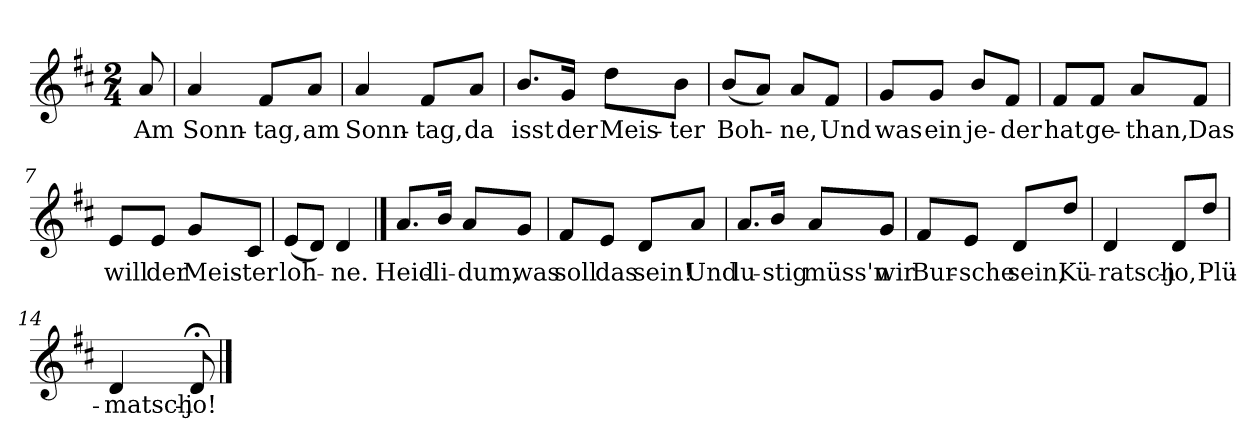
**kern	**text
*part1	*part1
*staff1	*staff1
*clefG2	*
*k[f#c#]	*
*D:	*
*M2/4	*
*MM120	*
=	=
8a	Am
=1	=1
4a	Sonn-
8f#/L	-tag,
8a/J	am
=2	=2
4a	Sonn-
8f#/L	-tag,
8a/J	da
=3	=3
8.b/L	isst
16g/Jk	der
8dd\L	Meis-
8b\J	-ter
=4	=4
(8b/L	Boh-
8a/J)	.
8a/L	-ne,
8f#/J	Und
=5	=5
8g/L	was
8g/J	ein
8b/L	je-
8f#/J	-der
=6	=6
8f#/L	hat
8f#/J	ge-
8a/L	-than,
8f#/J	Das
=7	=7
8e/L	will
8e/J	der
8g/L	Meis-
8c#/J	-ter
=8	=8
(8e/L	loh-
8d/J)	.
4d	-ne.
==9	==9
8.a/L	Heid-
16b/Jk	-li-
8a/L	-dum,
8g/J	was
=10	=10
8f#/L	soll
8e/J	das
8d/L	sein!
8a/J	Und
=11	=11
8.a/L	lu-
16b/Jk	-stig
8a/L	müss'n
8g/J	wir
=12	=12
8f#/L	Bur-
8e/J	-sche
8d/L	sein,
8dd/J	Kü-
=13	=13
4d	-ratsch-
8d/L	-jo,
8dd/J	Plü-
=14	=14
4d	-matsch-
8d;<	-jo!
==	==
*-	*-
